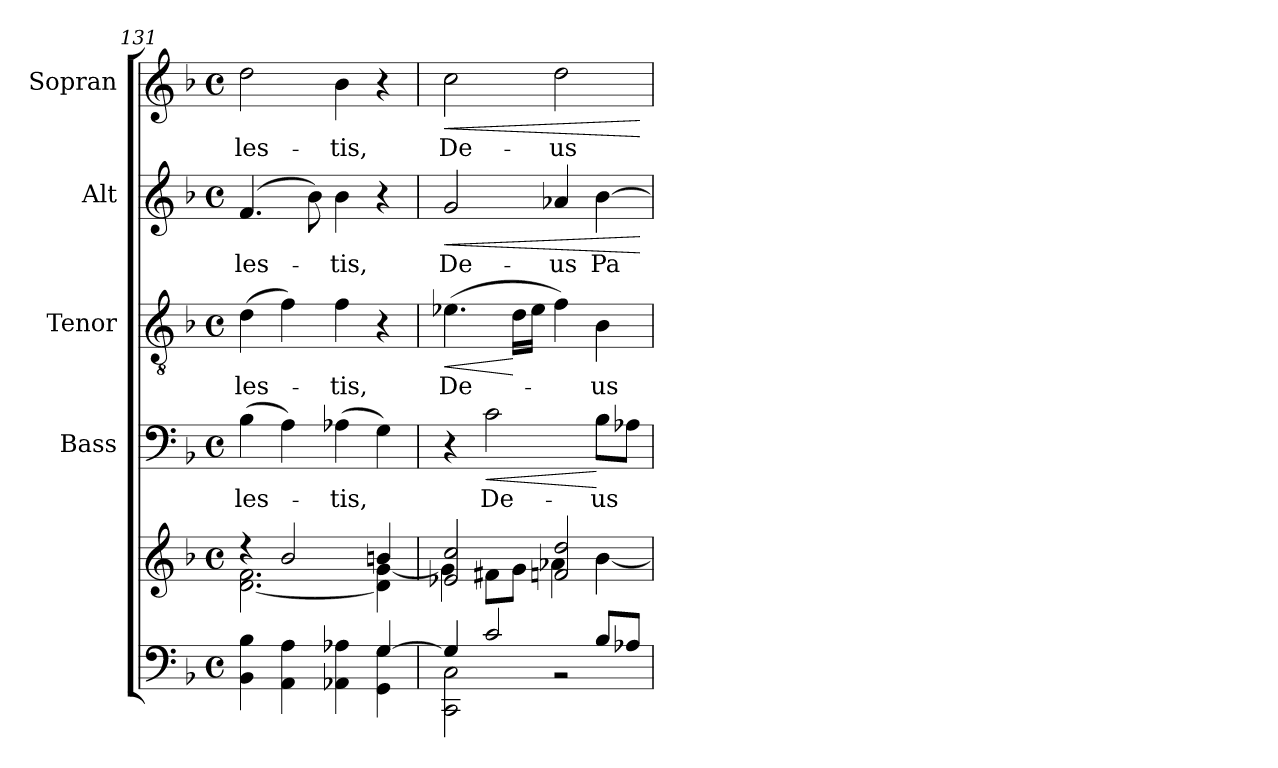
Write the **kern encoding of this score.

**kern	**kern	**kern	**text	**dynam	**kern	**text	**dynam	**kern	**text	**dynam	**kern	**text	**dynam
*part5	*part5	*part4	*part4	*part4	*part3	*part3	*part3	*part2	*part2	*part2	*part1	*part1	*part1
*staff6	*staff5	*staff4	*staff4	*staff4	*staff3	*staff3	*staff3	*staff2	*staff2	*staff2	*staff1	*staff1	*staff1
*	*	*I"Bass	*	*	*I"Tenor	*	*	*I"Alt	*	*	*I"Sopran	*	*
*	*	*I'B.	*	*	*I'T.	*	*	*I'A.	*	*	*I'S.	*	*
*clefF4	*clefG2	*clefF4	*	*	*clefGv2	*	*	*clefG2	*	*	*clefG2	*	*
*k[b-]	*k[b-]	*k[b-]	*	*	*k[b-]	*	*	*k[b-]	*	*	*k[b-]	*	*
*F:	*F:	*F:	*	*	*F:	*	*	*F:	*	*	*F:	*	*
*M4/4	*M4/4	*M4/4	*	*	*M4/4	*	*	*M4/4	*	*	*M4/4	*	*
*met(c)	*met(c)	*met(c)	*	*	*met(c)	*	*	*met(c)	*	*	*met(c)	*	*
=131	=131	=131	=131	=131	=131	=131	=131	=131	=131	=131	=131	=131	=131
*^	*^	*	*	*	*	*	*	*	*	*	*	*	*
!	!	!	!	!	!LO:LY:b	!	!	!LO:LY:b	!	!	!LO:LY:b	!	!	!LO:LY:b	!
4BB-\ 4B-\	2.ryy	4rdd	[<2.d\ 2.f\	(>4B-\	-les-	.	(>4d\	-les-	.	(4.f/	-les-	.	2dd\	-les-	.
4AA\ 4A\	.	2b-/	.	4A\)	.	.	4f\)	.	.	.	.	.	.	.	.
.	.	.	.	.	.	.	.	.	.	8b-\)	.	.	.	.	.
!	!	!	!	!	!LO:LY:b	!	!	!LO:LY:b	!	!	!LO:LY:b	!	!	!LO:LY:b	!
4AA-X\ 4A-X\	.	.	.	(>4A-X\	-tis,	.	4f\	-tis,	.	4b-\	-tis,	.	4b-\	-tis,	.
[>4G/	4GG\ 4G\	4bn/	4d\] [>4g\	4G\)	.	.	4r	.	.	4r	.	.	4r	.	.
=132	=132	=132	=132	=132	=132	=132	=132	=132	=132	=132	=132	=132	=132	=132	=132
!	!	!	!	!	!	!	!	!LO:LY:b	!LO:HP:b	!	!LO:LY:b	!LO:HP:b	!	!LO:LY:b	!LO:HP:b
4G/]	2CC\ 2C\	2e-X/ 2cc/	4g\]	4r	.	.	(>4.e-X\	De-	<	2g/	De-	<	2cc\	De-	<
!	!	!	!	!	!LO:LY:b	!LO:HP:b	!	!	!	!	!	!	!	!	!
2c/	.	.	8f#X\L	2c\	De-	<	.	.	.	.	.	.	.	.	.
.	.	.	8g\J	.	.	.	16d\LL	.	[	.	.	.	.	.	.
.	.	.	.	.	.	.	16e-\JJ	.	.	.	.	.	.	.	.
!	!	!	!	!	!	!	!	!	!	!	!LO:LY:b	!	!	!LO:LY:b	!
.	2r	2f/ 2dd/	4a-X\	.	.	.	4f\)	.	.	4a-X/	-us	.	2dd\	-us	.
!	!	!	!	!	!LO:LY:b	!	!	!LO:LY:b	!	!	!LO:LY:b	!	!	!	!
8B-/L	.	.	[<4b-\	8B-\L	-us	[	4B-\	-us	.	[4b-\	Pa-	.	.	.	.
8A-X/J	.	.	.	8A-X\J	.	.	.	.	.	.	.	.	.	.	.
*v	*v	*	*	*	*	*	*	*	*	*	*	*	*	*	*
*	*v	*v	*	*	*	*	*	*	*	*	*	*	*	*
.	.	.	.	.	.	.	.	.	.	[	.	.	[
=	=	=	=	=	=	=	=	=	=	=	=	=	=
*-	*-	*-	*-	*-	*-	*-	*-	*-	*-	*-	*-	*-	*-
